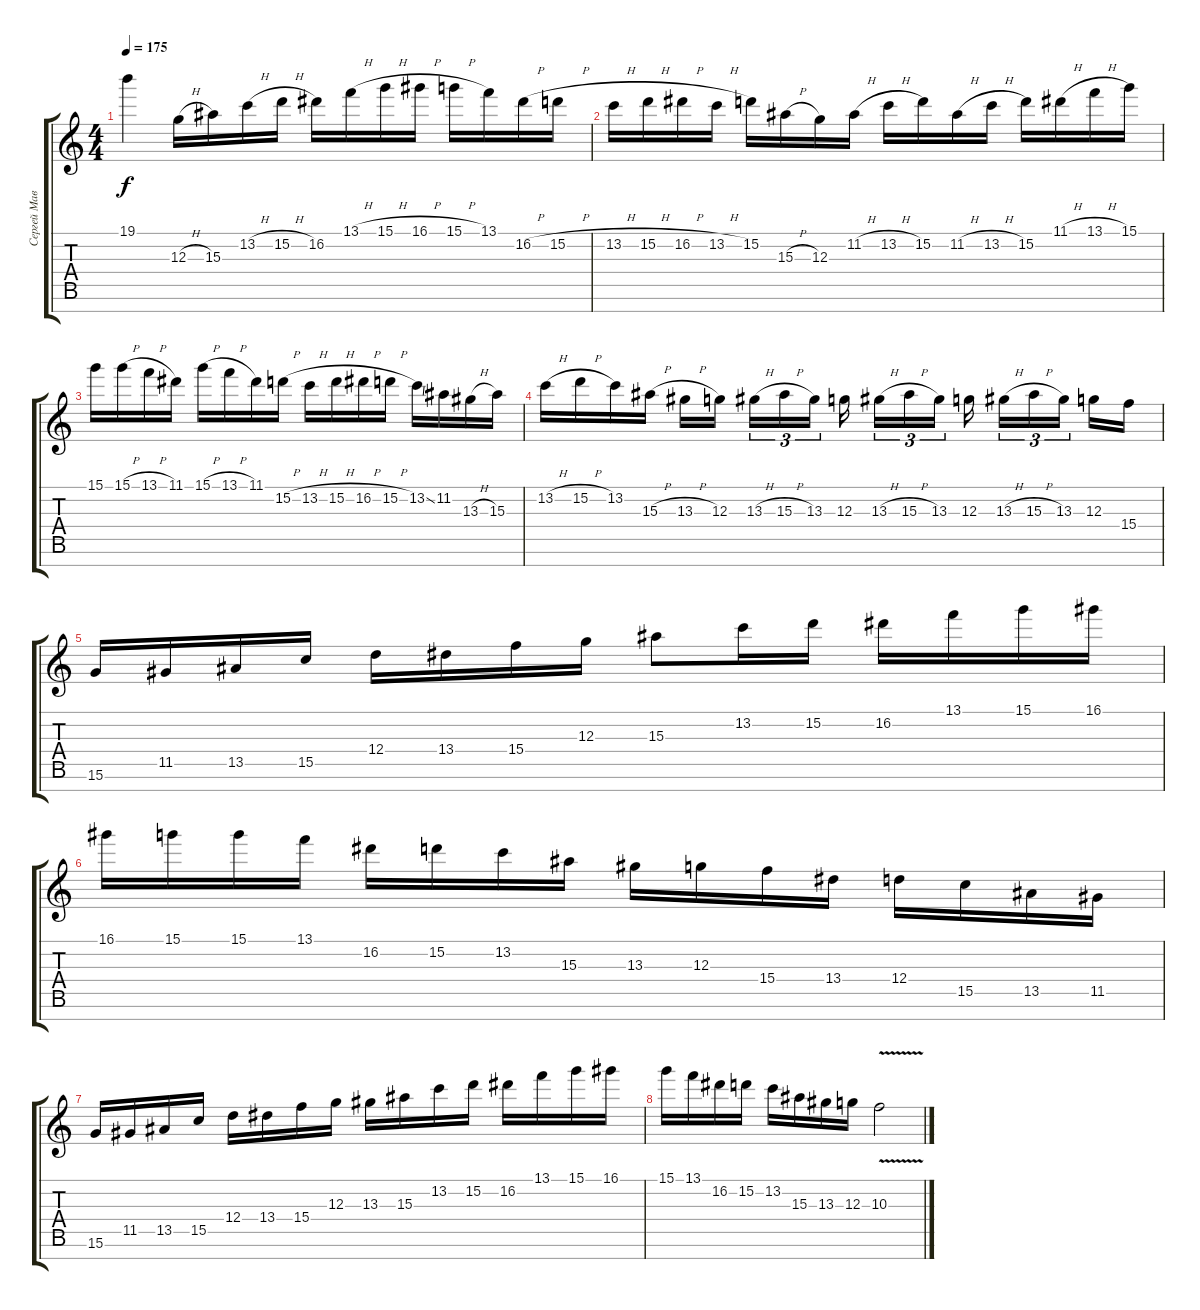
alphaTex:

\track ("Сергей Маврин" "Сергей Мав") {instrument distortionguitar}
\staff {score tabs}
\tuning (E4 B3 G3 D3 A2 E2 B1) {hide}
\ts (4 4)
\tempo 175
\clef g2
\ks c
19.1{t}.4{dy f} 12.3{h}.16 15.3.16 13.2{h}.16 15.2{h}.16 16.2.16 13.1{h}.16 15.1{h}.16 16.1{h}.16 15.1{h}.16 13.1.16 16.2{h}.16 15.2{h}.16 |
13.2{h}.16 15.2{h}.16 16.2{h}.16 13.2{h}.16 15.2.16 15.3{h}.16 12.3.16 11.2{h}.16 13.2{h}.16 15.2.16 11.2{h}.16 13.2{h}.16 15.2.16 11.1{h}.16 13.1{h}.16 15.1.16 |
15.1.16 15.1{h}.16 13.1{h}.16 11.1.16 15.1{h}.16 13.1{h}.16 11.1.16 15.2{h}.16 13.2{h}.16 15.2{h}.16 16.2{h}.16 15.2{h}.16 13.2{ss}.16 11.2.16 13.3{h}.16 15.3.16 |
13.2{h}.16 15.2{h}.16 13.2.16 15.3{h}.16 13.3{h}.16 12.3.16 13.3{h}.16{tu (3 2)} 15.3{h}.16{tu (3 2)} 13.3.16{tu (3 2)} 12.3.16 13.3{h}.16{tu (3 2)} 15.3{h}.16{tu (3 2)} 13.3.16{tu (3 2)} 12.3.16 13.3{h}.16{tu (3 2)} 15.3{h}.16{tu (3 2)} 13.3.16{tu (3 2)} 12.3.16 15.4.16 |
15.6.16 11.5.16 13.5.16 15.5.16 12.4.16 13.4.16 15.4.16 12.3.16 15.3.8 13.2.16 15.2.16 16.2.16 13.1.16 15.1.16 16.1.16 |
16.1.16 15.1.16 15.1.16 13.1.16 16.2.16 15.2.16 13.2.16 15.3.16 13.3.16 12.3.16 15.4.16 13.4.16 12.4.16 15.5.16 13.5.16 11.5.16 |
15.6.16 11.5.16 13.5.16 15.5.16 12.4.16 13.4.16 15.4.16 12.3.16 13.3.16 15.3.16 13.2.16 15.2.16 16.2.16 13.1.16 15.1.16 16.1.16 |
15.1.16 13.1.16 16.2.16 15.2.16 13.2.16 15.3.16 13.3.16 12.3.16 10.3{v}.2
